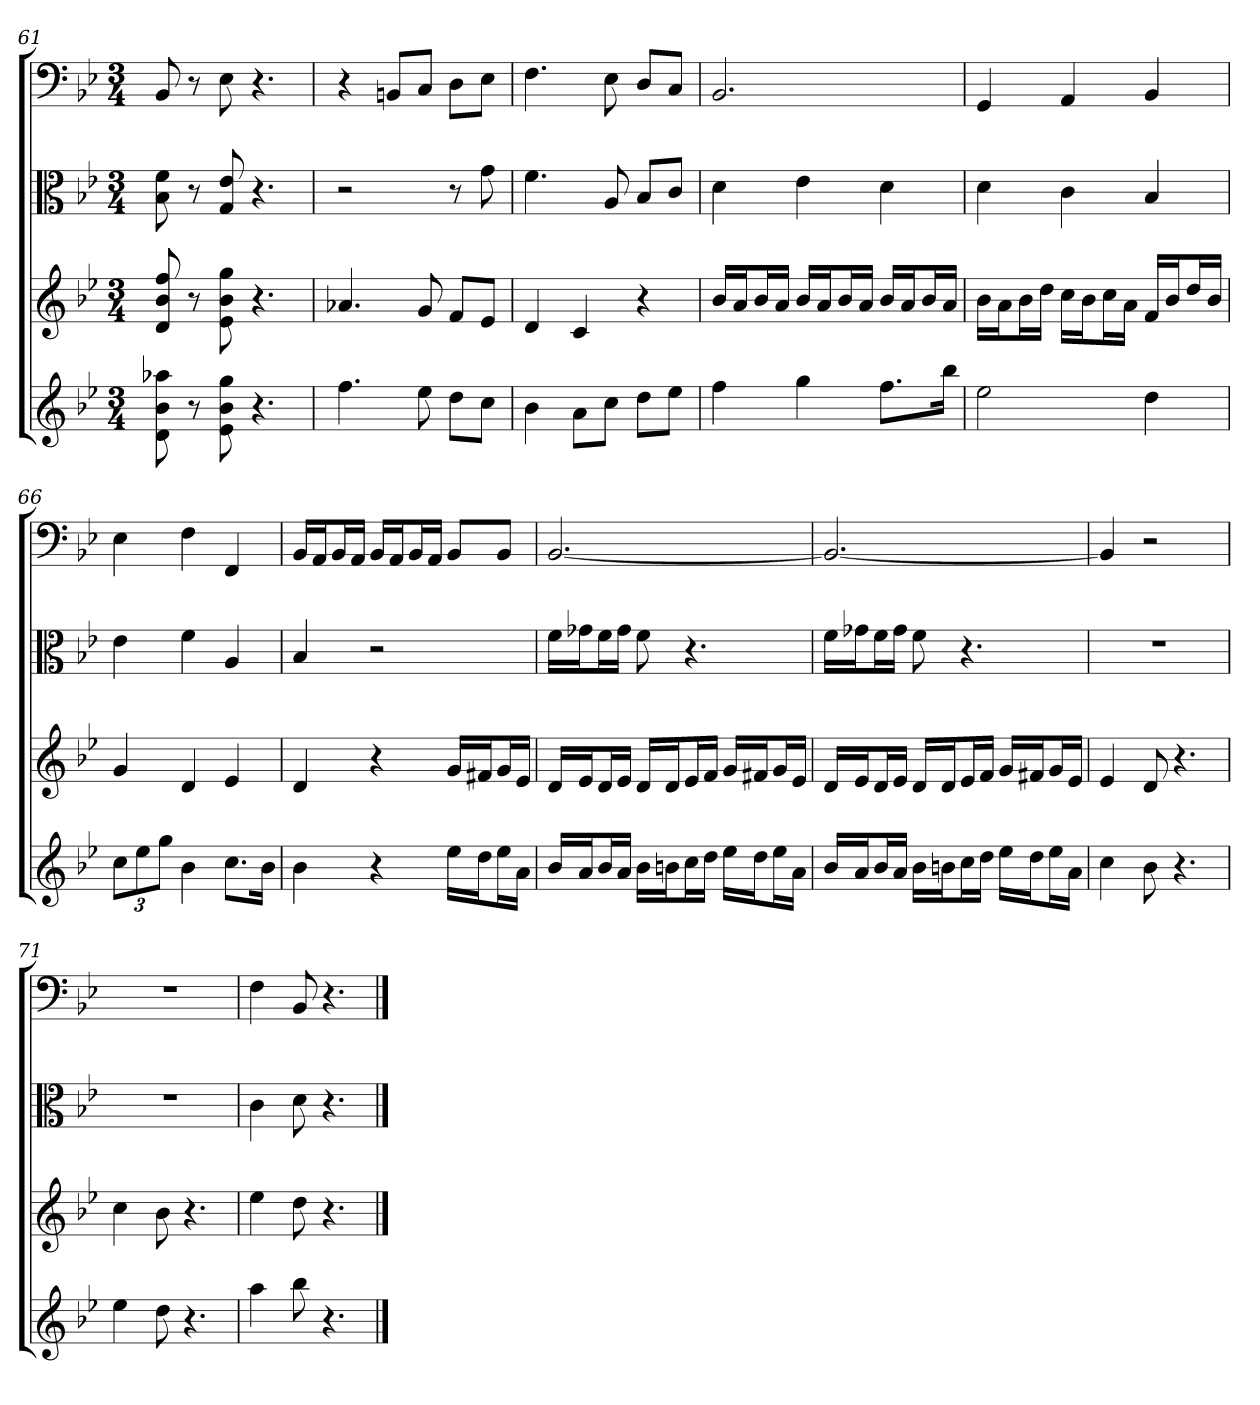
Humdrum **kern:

**kern	**kern	**kern	**kern
*part4	*part3	*part2	*part1
*staff4	*staff3	*staff2	*staff1
*	*	*clefC3	*clefF4
*k[b-e-]	*k[b-e-]	*k[b-e-]	*k[b-e-]
*B-:	*B-:	*B-:	*B-:
*M3/4	*M3/4	*M3/4	*M3/4
=61	=61	=61	=61
8d 8b- 8aa-X	8d 8b- 8ff	8B- 8f	8BB-
8r	8r	8r	8r
8e- 8b- 8gg	8e- 8b- 8gg	8G 8e-	8E-
4.r	4.r	4.r	4.r
=62	=62	=62	=62
4.ff	4.a-X	2r	4r
.	.	.	8BBn/L
8ee-	8g	.	8C/J
8ddL	8fL	8r	8D\L
8ccJ	8e-J	8g	8E-\J
=63	=63	=63	=63
4b-	4d	4.f	4.F
8aL	4c	.	.
8ccJ	.	8A	8E-
8ddL	4r	8B-/L	8D/L
8ee-J	.	8c/J	8C/J
=64	=64	=64	=64
4ff	16b-LL	4d	2.BB-
.	16aJ	.	.
.	16b-L	.	.
.	16aJJ	.	.
4gg	16b-LL	4e-	.
.	16aJ	.	.
.	16b-L	.	.
.	16aJJ	.	.
8.ffL	16b-LL	4d	.
.	16aJ	.	.
.	16b-L	.	.
16bb-Jk	16aJJ	.	.
=65	=65	=65	=65
2ee-	16b-LL	4d	4GG
.	16aJ	.	.
.	16b-L	.	.
.	16ddJJ	.	.
.	16ccLL	4c	4AA
.	16b-J	.	.
.	16ccL	.	.
.	16aJJ	.	.
4dd	16fLL	4B-	4BB-
.	16b-J	.	.
.	16ddL	.	.
.	16b-JJ	.	.
=66	=66	=66	=66
12ccL	4g	4e-	4E-
12ee-	.	.	.
12ggJ	.	.	.
4b-	4d	4f	4F
8.ccL	4e-	4A	4FF
16b-Jk	.	.	.
=67	=67	=67	=67
4b-	4d	4B-	16BB-/LL
.	.	.	16AA/J
.	.	.	16BB-/L
.	.	.	16AA/JJ
4r	4r	2r	16BB-/LL
.	.	.	16AA/J
.	.	.	16BB-/L
.	.	.	16AA/JJ
16ee-LL	16gLL	.	8BB-/L
16ddJ	16f#XJ	.	.
16ee-L	16gL	.	8BB-/J
16aJJ	16e-JJ	.	.
=68	=68	=68	=68
16b-LL	16dLL	16f\LL	[2.BB-
16aJ	16e-J	16g-X\J	.
16b-L	16dL	16f\L	.
16aJJ	16e-JJ	16g-\JJ	.
16b-LL	16dLL	8f	.
16bnJ	16dJ	.	.
16ccL	16e-L	4.r	.
16ddJJ	16fJJ	.	.
16ee-LL	16gLL	.	.
16ddJ	16f#XJ	.	.
16ee-L	16gL	.	.
16aJJ	16e-JJ	.	.
=69	=69	=69	=69
16b-LL	16dLL	16f\LL	2.BB-_
16aJ	16e-J	16g-X\J	.
16b-L	16dL	16f\L	.
16aJJ	16e-JJ	16g-\JJ	.
16b-LL	16dLL	8f	.
16bnJ	16dJ	.	.
16ccL	16e-L	4.r	.
16ddJJ	16fJJ	.	.
16ee-LL	16gLL	.	.
16ddJ	16f#XJ	.	.
16ee-L	16gL	.	.
16aJJ	16e-JJ	.	.
=70	=70	=70	=70
4cc	4e-	2.r	4BB-]
8b-	8d	.	2r
4.r	4.r	.	.
=71	=71	=71	=71
4ee-	4cc	2.r	2.r
8dd	8b-	.	.
4.r	4.r	.	.
=72	=72	=72	=72
4aa	4ee-	4c	4F
8bb-	8dd	8d	8BB-
4.r	4.r	4.r	4.r
==	==	==	==
*-	*-	*-	*-
